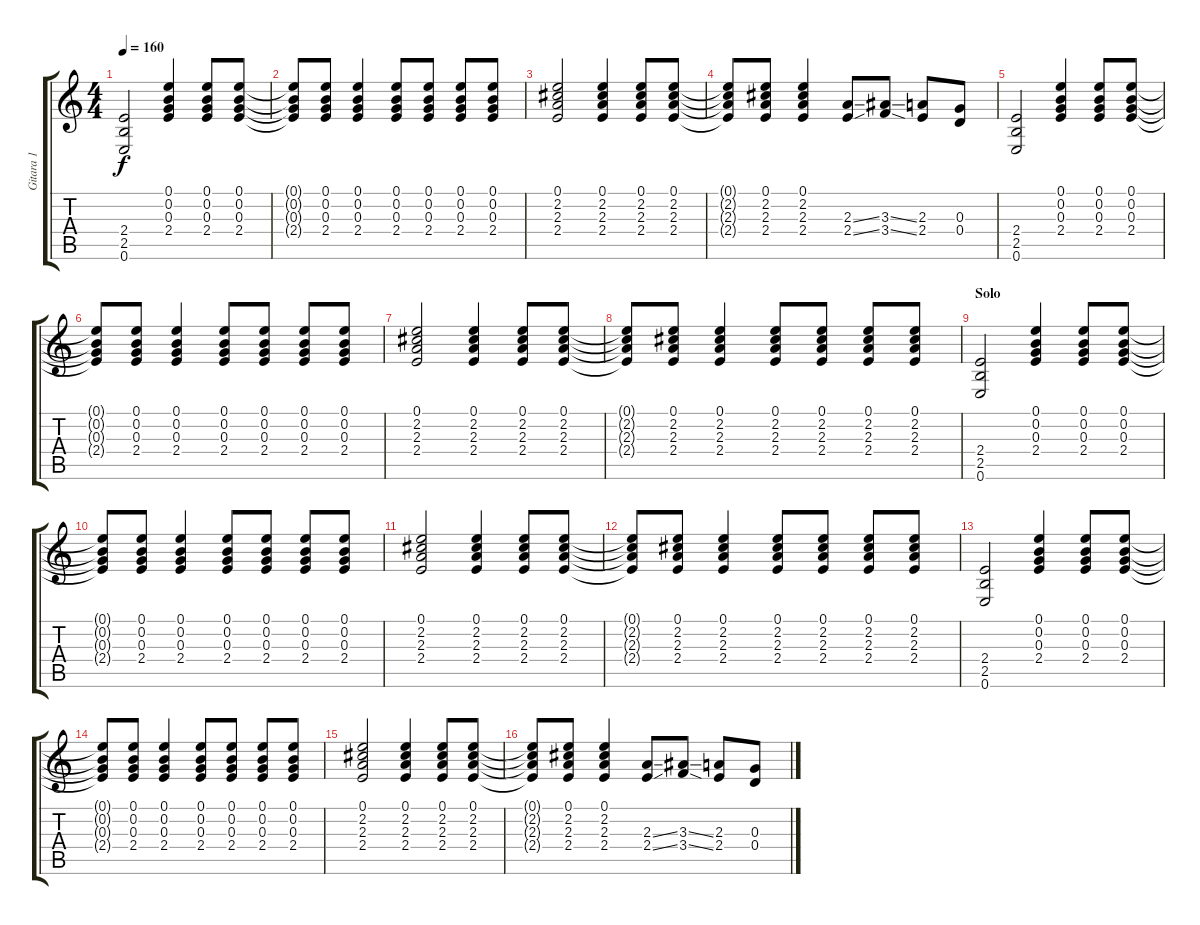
\track ("Gitara 1" "Gitara 1") {instrument electricguitarclean}
\staff {score tabs}
\tuning (E4 B3 G3 D3 A2 E2) {hide}
\ts (4 4)
\tempo 160
\clef g2
\ks c
(2.4 2.5 0.6).2{dy f} (0.1 0.2 0.3 2.4).4 (0.1 0.2 0.3 2.4).8 (0.1 0.2 0.3 2.4).8 |
(0.1{t} 0.2{t} 0.3{t} 2.4{t}).8 (0.1 0.2 0.3 2.4).8 (0.1 0.2 0.3 2.4).4 (0.1 0.2 0.3 2.4).8 (0.1 0.2 0.3 2.4).8 (0.1 0.2 0.3 2.4).8 (0.1 0.2 0.3 2.4).8 |
(0.1 2.2 2.3 2.4).2 (0.1 2.2 2.3 2.4).4 (0.1 2.2 2.3 2.4).8 (0.1 2.2 2.3 2.4).8 |
(0.1{t} 2.2{t} 2.3{t} 2.4{t}).8 (0.1 2.2 2.3 2.4).8 (0.1 2.2 2.3 2.4).4 (2.3{ss} 2.4{ss}).8 (3.3{ss} 3.4{ss}).8 (2.3 2.4).8 (0.3 0.4).8 |
(2.4 2.5 0.6).2 (0.1 0.2 0.3 2.4).4 (0.1 0.2 0.3 2.4).8 (0.1 0.2 0.3 2.4).8 |
(0.1{t} 0.2{t} 0.3{t} 2.4{t}).8 (0.1 0.2 0.3 2.4).8 (0.1 0.2 0.3 2.4).4 (0.1 0.2 0.3 2.4).8 (0.1 0.2 0.3 2.4).8 (0.1 0.2 0.3 2.4).8 (0.1 0.2 0.3 2.4).8 |
(0.1 2.2 2.3 2.4).2 (0.1 2.2 2.3 2.4).4 (0.1 2.2 2.3 2.4).8 (0.1 2.2 2.3 2.4).8 |
(0.1{t} 2.2{t} 2.3{t} 2.4{t}).8 (0.1 2.2 2.3 2.4).8 (0.1 2.2 2.3 2.4).4 (0.1 2.2 2.3 2.4).8 (0.1 2.2 2.3 2.4).8 (0.1 2.2 2.3 2.4).8 (0.1 2.2 2.3 2.4).8 |
\section ("" "Solo")
(2.4 2.5 0.6).2 (0.1 0.2 0.3 2.4).4 (0.1 0.2 0.3 2.4).8 (0.1 0.2 0.3 2.4).8 |
(0.1{t} 0.2{t} 0.3{t} 2.4{t}).8 (0.1 0.2 0.3 2.4).8 (0.1 0.2 0.3 2.4).4 (0.1 0.2 0.3 2.4).8 (0.1 0.2 0.3 2.4).8 (0.1 0.2 0.3 2.4).8 (0.1 0.2 0.3 2.4).8 |
(0.1 2.2 2.3 2.4).2 (0.1 2.2 2.3 2.4).4 (0.1 2.2 2.3 2.4).8 (0.1 2.2 2.3 2.4).8 |
(0.1{t} 2.2{t} 2.3{t} 2.4{t}).8 (0.1 2.2 2.3 2.4).8 (0.1 2.2 2.3 2.4).4 (0.1 2.2 2.3 2.4).8 (0.1 2.2 2.3 2.4).8 (0.1 2.2 2.3 2.4).8 (0.1 2.2 2.3 2.4).8 |
(2.4 2.5 0.6).2 (0.1 0.2 0.3 2.4).4 (0.1 0.2 0.3 2.4).8 (0.1 0.2 0.3 2.4).8 |
(0.1{t} 0.2{t} 0.3{t} 2.4{t}).8 (0.1 0.2 0.3 2.4).8 (0.1 0.2 0.3 2.4).4 (0.1 0.2 0.3 2.4).8 (0.1 0.2 0.3 2.4).8 (0.1 0.2 0.3 2.4).8 (0.1 0.2 0.3 2.4).8 |
(0.1 2.2 2.3 2.4).2 (0.1 2.2 2.3 2.4).4 (0.1 2.2 2.3 2.4).8 (0.1 2.2 2.3 2.4).8 |
(0.1{t} 2.2{t} 2.3{t} 2.4{t}).8 (0.1 2.2 2.3 2.4).8 (0.1 2.2 2.3 2.4).4 (2.3{ss} 2.4{ss}).8 (3.3{ss} 3.4{ss}).8 (2.3 2.4).8 (0.3 0.4).8
